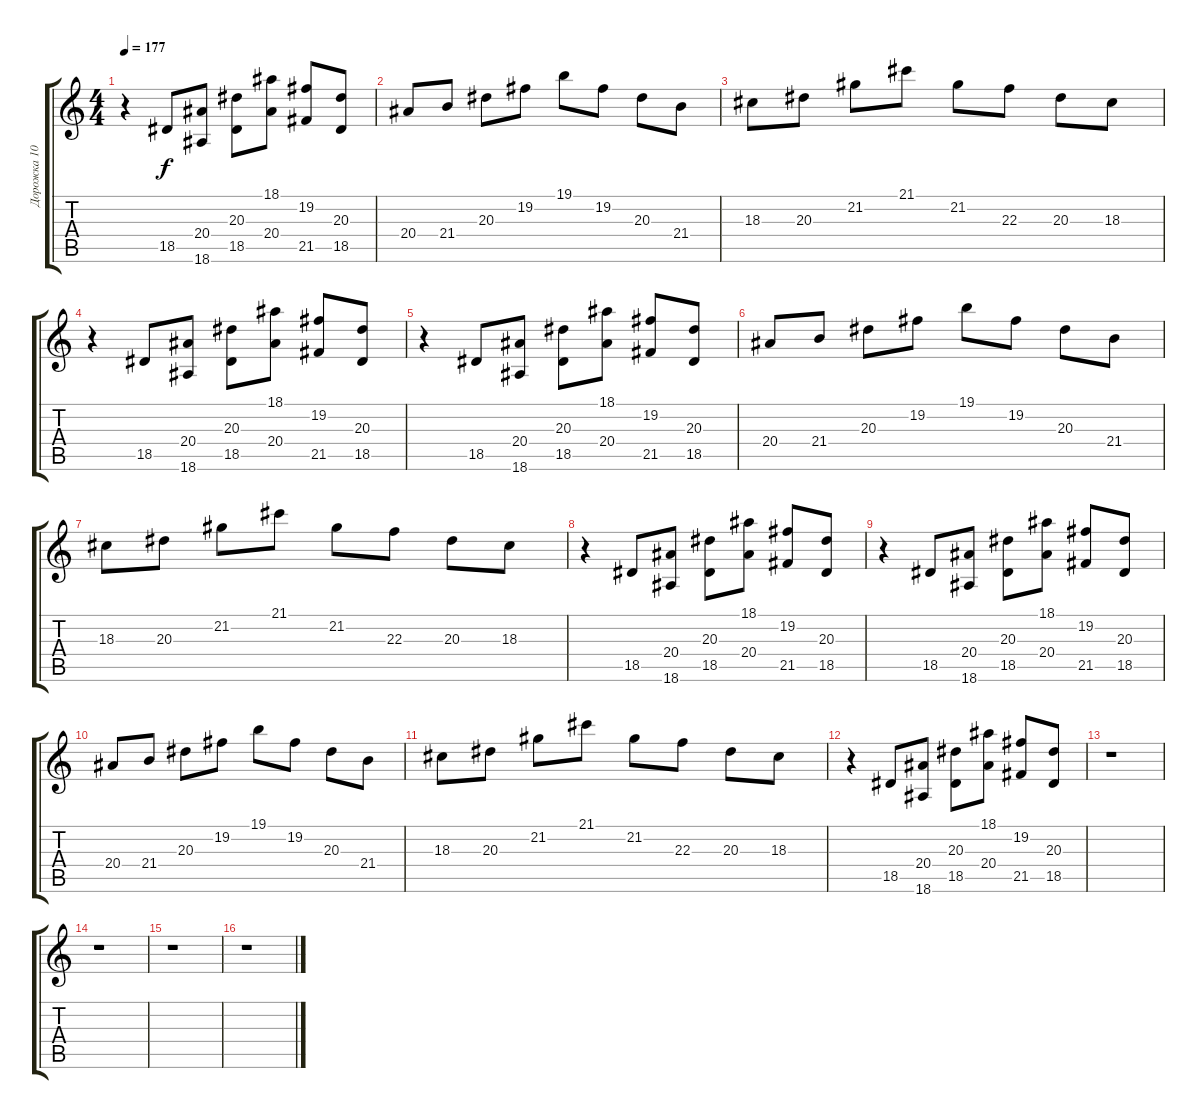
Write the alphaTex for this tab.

\track ("Дорожка 10" "Дорожка 10") {instrument pizzicatostrings}
\staff {score tabs}
\tuning (E4 B3 G3 D3 A2 E2) {hide}
\ts (4 4)
\tempo 177
\clef g2
\ks c
r.4{dy f} 18.5.8 (20.4 18.6).8 (20.3 18.5).8 (18.1 20.4).8 (19.2 21.5).8 (20.3 18.5).8 |
20.4.8 21.4.8 20.3.8 19.2.8 19.1.8 19.2.8 20.3.8 21.4.8 |
18.3.8 20.3.8 21.2.8 21.1.8 21.2.8 22.3.8 20.3.8 18.3.8 |
r.4 18.5.8 (20.4 18.6).8 (20.3 18.5).8 (18.1 20.4).8 (19.2 21.5).8 (20.3 18.5).8 |
r.4 18.5.8 (20.4 18.6).8 (20.3 18.5).8 (18.1 20.4).8 (19.2 21.5).8 (20.3 18.5).8 |
20.4.8 21.4.8 20.3.8 19.2.8 19.1.8 19.2.8 20.3.8 21.4.8 |
18.3.8 20.3.8 21.2.8 21.1.8 21.2.8 22.3.8 20.3.8 18.3.8 |
r.4 18.5.8 (20.4 18.6).8 (20.3 18.5).8 (18.1 20.4).8 (19.2 21.5).8 (20.3 18.5).8 |
r.4 18.5.8 (20.4 18.6).8 (20.3 18.5).8 (18.1 20.4).8 (19.2 21.5).8 (20.3 18.5).8 |
20.4.8 21.4.8 20.3.8 19.2.8 19.1.8 19.2.8 20.3.8 21.4.8 |
18.3.8 20.3.8 21.2.8 21.1.8 21.2.8 22.3.8 20.3.8 18.3.8 |
r.4 18.5.8 (20.4 18.6).8 (20.3 18.5).8 (18.1 20.4).8 (19.2 21.5).8 (20.3 18.5).8 |
r.1 |
r.1 |
r.1 |
r.1
